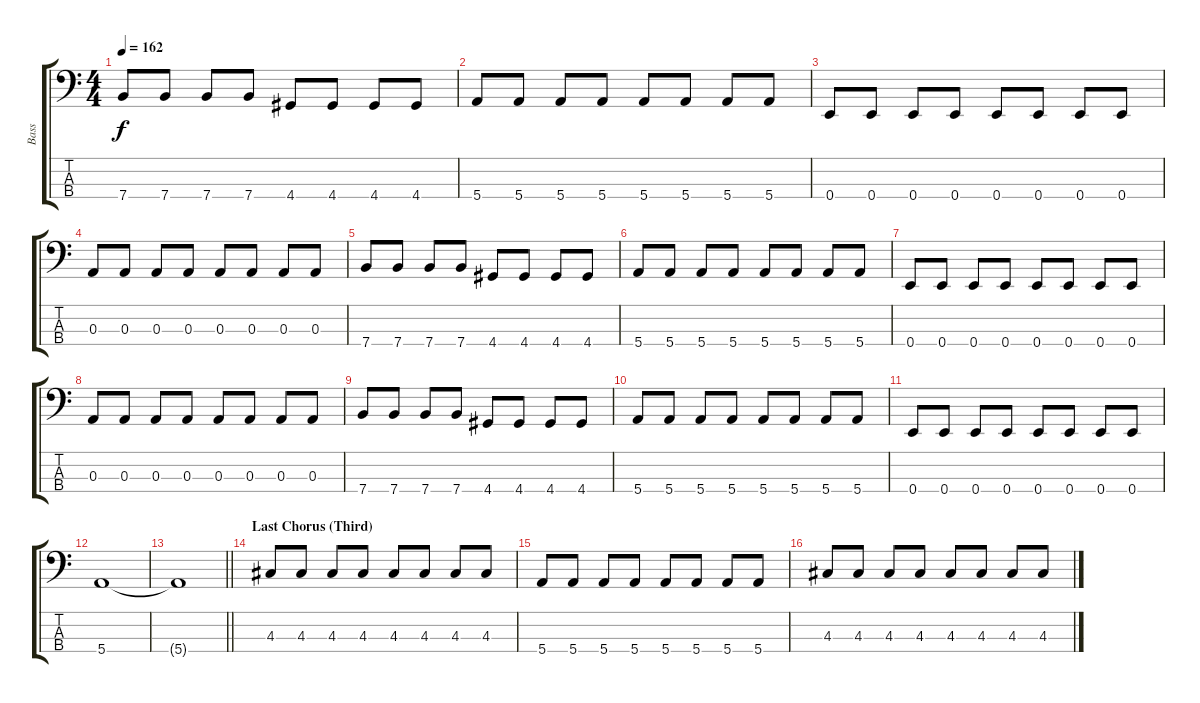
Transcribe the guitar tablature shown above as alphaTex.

\track ("Bass" "Bass") {instrument electricbassfinger}
\staff {score tabs}
\tuning (G2 D2 A1 E1) {hide}
\ts (4 4)
\tempo 162
\clef f4
\ks c
7.4.8{dy f} 7.4.8 7.4.8 7.4.8 4.4.8 4.4.8 4.4.8 4.4.8 |
5.4.8 5.4.8 5.4.8 5.4.8 5.4.8 5.4.8 5.4.8 5.4.8 |
0.4.8 0.4.8 0.4.8 0.4.8 0.4.8 0.4.8 0.4.8 0.4.8 |
0.3.8 0.3.8 0.3.8 0.3.8 0.3.8 0.3.8 0.3.8 0.3.8 |
7.4.8 7.4.8 7.4.8 7.4.8 4.4.8 4.4.8 4.4.8 4.4.8 |
5.4.8 5.4.8 5.4.8 5.4.8 5.4.8 5.4.8 5.4.8 5.4.8 |
0.4.8 0.4.8 0.4.8 0.4.8 0.4.8 0.4.8 0.4.8 0.4.8 |
0.3.8 0.3.8 0.3.8 0.3.8 0.3.8 0.3.8 0.3.8 0.3.8 |
7.4.8 7.4.8 7.4.8 7.4.8 4.4.8 4.4.8 4.4.8 4.4.8 |
5.4.8 5.4.8 5.4.8 5.4.8 5.4.8 5.4.8 5.4.8 5.4.8 |
0.4.8 0.4.8 0.4.8 0.4.8 0.4.8 0.4.8 0.4.8 0.4.8 |
5.4.1 |
\barLineRight lightlight
5.4{t}.1 |
\section ("" "Last Chorus (Third)")
4.3.8 4.3.8 4.3.8 4.3.8 4.3.8 4.3.8 4.3.8 4.3.8 |
5.4.8 5.4.8 5.4.8 5.4.8 5.4.8 5.4.8 5.4.8 5.4.8 |
4.3.8 4.3.8 4.3.8 4.3.8 4.3.8 4.3.8 4.3.8 4.3.8
